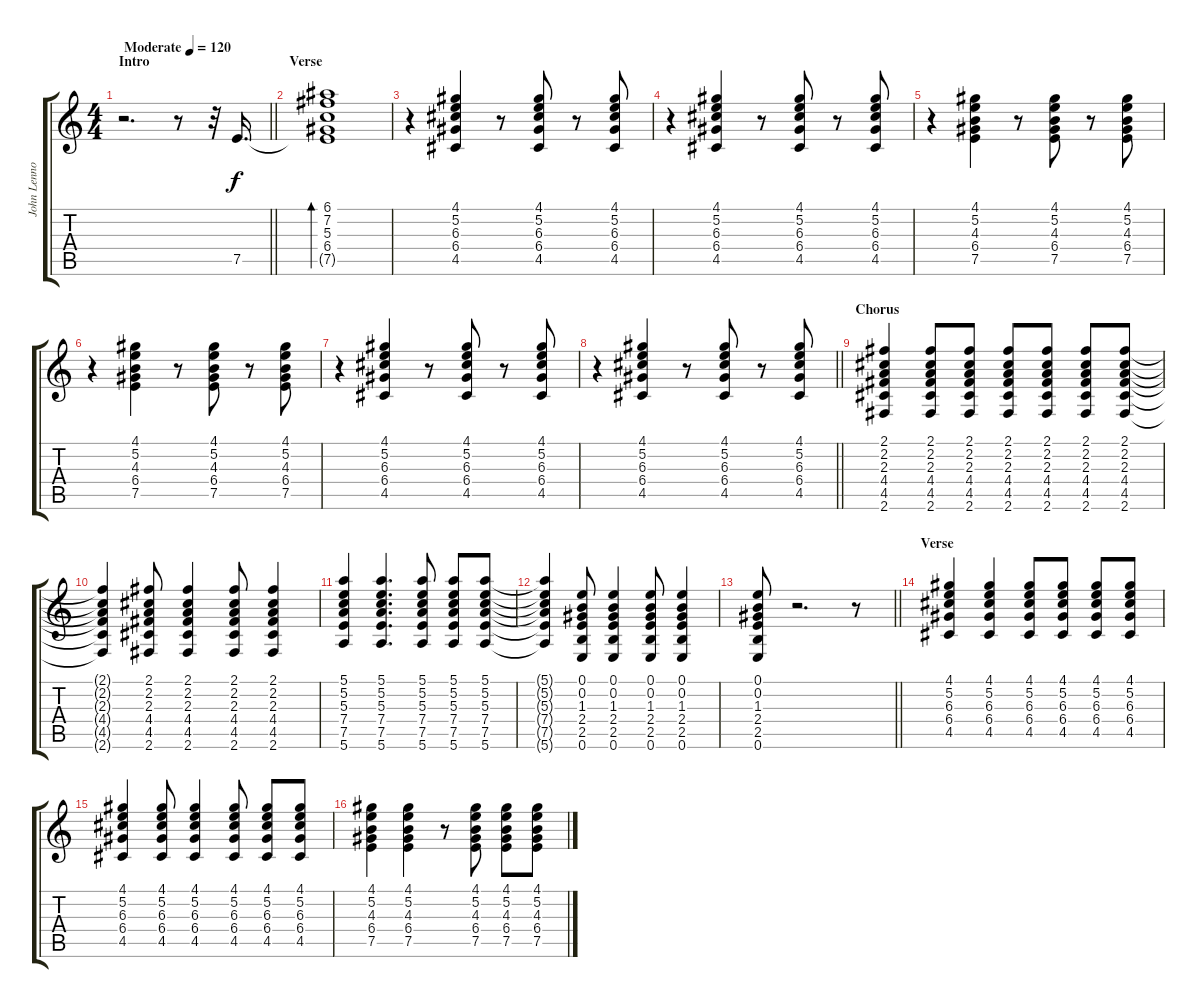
\track ("John Lennon" "John Lenno") {instrument electricguitarjazz}
\staff {score tabs}
\tuning (E4 B3 G3 D3 A2 E2) {hide}
\ts (4 4)
\section ("" "Intro")
\tempo (120 "Moderate")
\clef g2
\barLineRight lightlight
\ks c
r.2{d dy f instrument electricguitarjazz} r.8 r.32 7.5.16{d} |
\section ("" "Verse")
(6.1 7.2 5.3 6.4 7.5{t}).1{bd 480} |
r.4 (4.1 5.2 6.3 6.4 4.5).4 r.8 (4.1 5.2 6.3 6.4 4.5).8 r.8 (4.1 5.2 6.3 6.4 4.5).8 |
r.4 (4.1 5.2 6.3 6.4 4.5).4 r.8 (4.1 5.2 6.3 6.4 4.5).8 r.8 (4.1 5.2 6.3 6.4 4.5).8 |
r.4 (4.1 5.2 4.3 6.4 7.5).4 r.8 (4.1 5.2 4.3 6.4 7.5).8 r.8 (4.1 5.2 4.3 6.4 7.5).8 |
r.4 (4.1 5.2 4.3 6.4 7.5).4 r.8 (4.1 5.2 4.3 6.4 7.5).8 r.8 (4.1 5.2 4.3 6.4 7.5).8 |
r.4 (4.1 5.2 6.3 6.4 4.5).4 r.8 (4.1 5.2 6.3 6.4 4.5).8 r.8 (4.1 5.2 6.3 6.4 4.5).8 |
\barLineRight lightlight
r.4 (4.1 5.2 6.3 6.4 4.5).4 r.8 (4.1 5.2 6.3 6.4 4.5).8 r.8 (4.1 5.2 6.3 6.4 4.5).8 |
\section ("" "Chorus")
(2.1 2.2 2.3 4.4 4.5 2.6).4 (2.1 2.2 2.3 4.4 4.5 2.6).8 (2.1 2.2 2.3 4.4 4.5 2.6).8 (2.1 2.2 2.3 4.4 4.5 2.6).8 (2.1 2.2 2.3 4.4 4.5 2.6).8 (2.1 2.2 2.3 4.4 4.5 2.6).8 (2.1 2.2 2.3 4.4 4.5 2.6).8 |
(2.1{t} 2.2{t} 2.3{t} 4.4{t} 4.5{t} 2.6{t}).4 (2.1 2.2 2.3 4.4 4.5 2.6).8 (2.1 2.2 2.3 4.4 4.5 2.6).4 (2.1 2.2 2.3 4.4 4.5 2.6).8 (2.1 2.2 2.3 4.4 4.5 2.6).4 |
(5.1 5.2 5.3 7.4 7.5 5.6).4 (5.1 5.2 5.3 7.4 7.5 5.6).4{d} (5.1 5.2 5.3 7.4 7.5 5.6).8 (5.1 5.2 5.3 7.4 7.5 5.6).8 (5.1 5.2 5.3 7.4 7.5 5.6).8 |
(5.1{t} 5.2{t} 5.3{t} 7.4{t} 7.5{t} 5.6{t}).4 (0.1 0.2 1.3 2.4 2.5 0.6).8 (0.1 0.2 1.3 2.4 2.5 0.6).4 (0.1 0.2 1.3 2.4 2.5 0.6).8 (0.1 0.2 1.3 2.4 2.5 0.6).4 |
\barLineRight lightlight
(0.1 0.2 1.3 2.4 2.5 0.6).8 r.2{d} r.8 |
\section ("" "Verse")
(4.1 5.2 6.3 6.4 4.5).4 (4.1 5.2 6.3 6.4 4.5).4 (4.1 5.2 6.3 6.4 4.5).8 (4.1 5.2 6.3 6.4 4.5).8 (4.1 5.2 6.3 6.4 4.5).8 (4.1 5.2 6.3 6.4 4.5).8 |
(4.1 5.2 6.3 6.4 4.5).4 (4.1 5.2 6.3 6.4 4.5).8 (4.1 5.2 6.3 6.4 4.5).4 (4.1 5.2 6.3 6.4 4.5).8 (4.1 5.2 6.3 6.4 4.5).8 (4.1 5.2 6.3 6.4 4.5).8 |
(4.1 5.2 4.3 6.4 7.5).4 (4.1 5.2 4.3 6.4 7.5).4 r.8 (4.1 5.2 4.3 6.4 7.5).8 (4.1 5.2 4.3 6.4 7.5).8 (4.1 5.2 4.3 6.4 7.5).8
